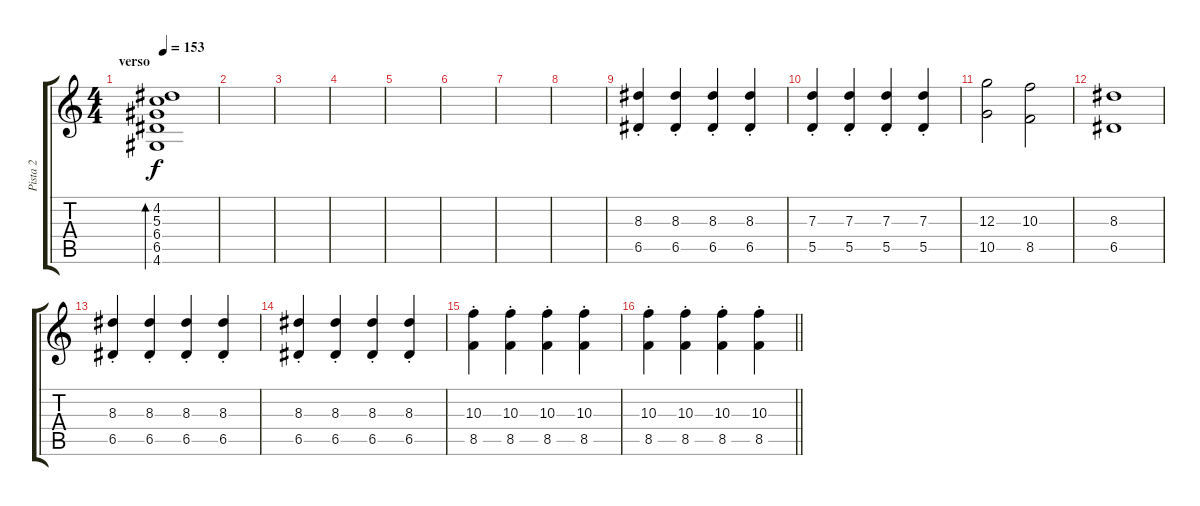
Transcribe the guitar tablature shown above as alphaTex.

\track ("Pista 2" "Pista 2") {instrument overdrivenguitar}
\staff {score tabs}
\tuning (E4 B3 G3 D3 A2 E2) {hide}
\ts (4 4)
\section ("" "verso")
\tempo 153
\clef g2
\ks c
(4.2 5.3 6.4 6.5 4.6).1{bd 120 dy f} |
|
|
|
|
|
|
|
(8.3{st} 6.5{st}).4 (8.3{st} 6.5{st}).4 (8.3{st} 6.5{st}).4 (8.3{st} 6.5{st}).4 |
(7.3{st} 5.5{st}).4 (7.3{st} 5.5{st}).4 (7.3{st} 5.5{st}).4 (7.3{st} 5.5{st}).4 |
(12.3 10.5).2 (10.3 8.5).2 |
(8.3 6.5).1 |
(8.3{st} 6.5{st}).4 (8.3{st} 6.5{st}).4 (8.3{st} 6.5{st}).4 (8.3{st} 6.5{st}).4 |
(8.3{st} 6.5{st}).4 (8.3{st} 6.5{st}).4 (8.3{st} 6.5{st}).4 (8.3{st} 6.5{st}).4 |
(10.3{st} 8.5{st}).4 (10.3{st} 8.5{st}).4 (10.3{st} 8.5{st}).4 (10.3{st} 8.5{st}).4 |
\barLineRight lightlight
(10.3{st} 8.5{st}).4 (10.3{st} 8.5{st}).4 (10.3{st} 8.5{st}).4 (10.3{st} 8.5{st}).4
